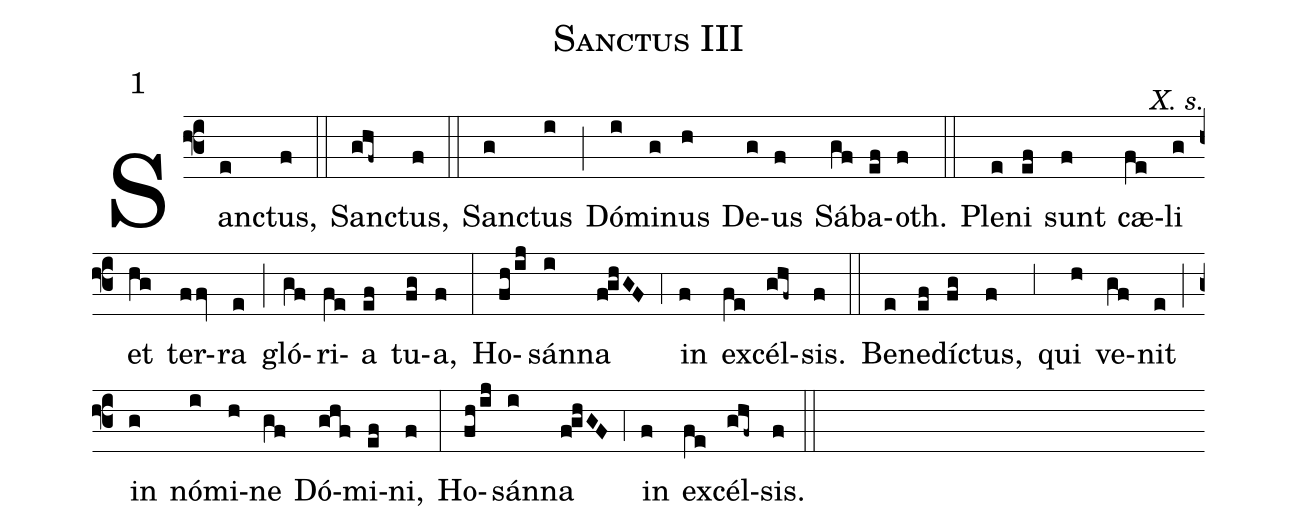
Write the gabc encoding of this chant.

name:Sanctus III;
mode:1;
commentary:X. s.;
%%
(f3)
San(e)ctus,(f) (::)
San(ghf~)ctus,(f) (::)
San(g)ctus(i) (;)
Dó(i)mi(g)nus(h) De(g)us(f) Sá(gf)ba(ef)oth.(f) (::)
Ple(e)ni(ef) sunt(f) c<v>\ae</v>(fe)li(g) et(hg) ter(ffv)ra(e) (;)
gló(gf)ri(fe)a(ef) tu(fg)a,(f) (:)
Ho(fh!/ij)sán(i)na(f!ghGF) (,4)
in(f) ex(fe)cél(ghf~)sis.(f) (::)
Be(e)ne(ef)dí(fg)ctus,(f) (,3)
qui(h) ve(gf)nit(e) (;)
in(g) nó(i)mi(h)ne(gf) Dó(ghf)mi(ef)ni,(f) (:)
Ho(fh!/ij)sán(i)na(f!ghGF) (,4)
in(f) ex(fe)cél(ghf~)sis.(f) (::)
